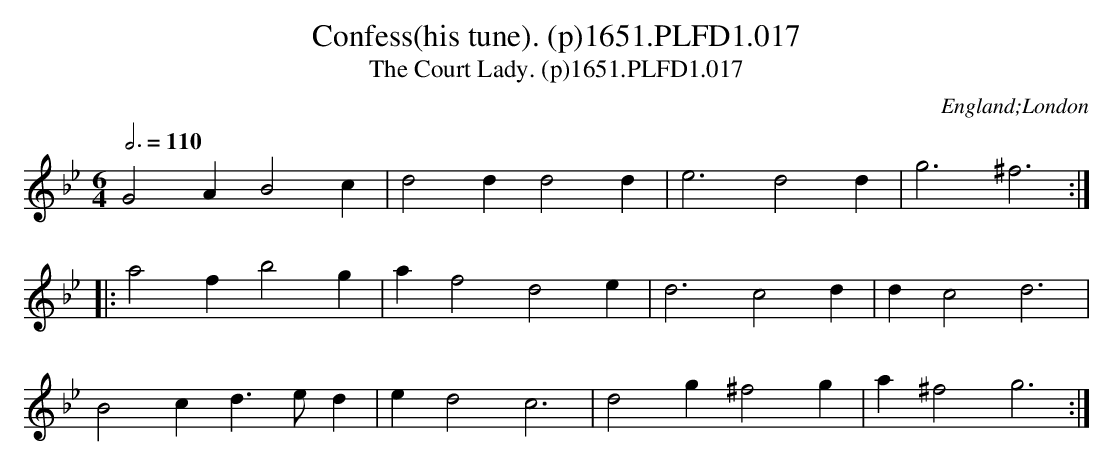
X:1
T:Confess(his tune). (p)1651.PLFD1.017
T:Court Lady. (p)1651.PLFD1.017, The
M:6/4
L:1/4
Q:3/4=110
O:England;London
K:Bb
G2 A B2 c|d2 d d2 d|e3 d2 d|g3 ^f3:|
|:a2 f b2 g|a f2 d2 e| d3 c2 d|d c2 d3|
B2 c d>ed|e d2 c3|d2 g ^f2 g|a^f2 g3:|
